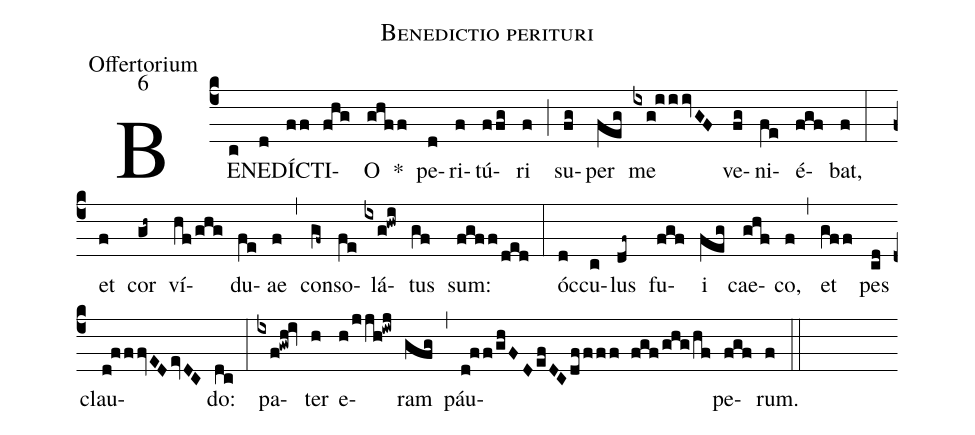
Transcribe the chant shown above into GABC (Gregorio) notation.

name:Benedictio perituri;
office-part:Offertorium;
mode:6;
%%
(c4) BE(c)NE(d)DÍ(ff)CTI(fhg)O(ghff) *() pe(d)ri(f)tú(ffg)ri(f) (;) su(fg)per(feg) me(ixg!iiivGF) ve(fg)ni(fe)é(fgf)bat,(f) (:) et(f) cor(gh~) ví(hf/ghg)du(fe)ae(f) (,) con(gf~)so(fe)lá(ixg!hwi)tus(gf) sum:(fgff/ded) (:) óc(d)cu(c)lus(df~) fu(fgf)i(feg) cae(ghf)co,(f) (,) et(gff) pes(cd) clau(d!fffvEDevDC)do:(dc) (:) pa(ixf!gwh!iv)ter(h) e(h/jjh!iwj)ram(gfg) (,) páu(d!ff/ghFDefDCdffff fgf/ghg/hf)pe(fgf)rum.(f) (::)
